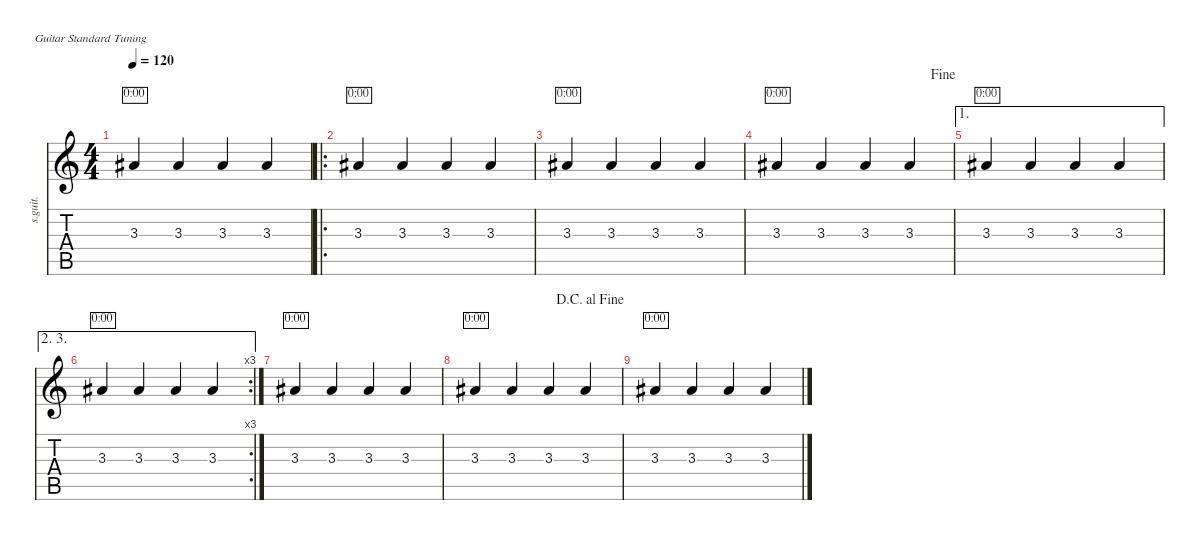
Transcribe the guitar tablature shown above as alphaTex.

\defaultSystemsLayout 4
\hideDynamics
\bracketExtendMode nobrackets
\track ("Steel Guitar" "s.guit.") {instrument acousticguitarsteel}
\staff {score tabs}
\tuning (E4 B3 G3 D3 A2 E2)
\ts (4 4)
\tempo 120
\clef g2
\ks c
3.3{acc #}.4{dy mf instrument acousticguitarsteel timer} 3.3{acc #}.4 3.3{acc #}.4 3.3{acc #}.4 |
\ro
3.3{acc #}.4{timer} 3.3{acc #}.4 3.3{acc #}.4 3.3{acc #}.4 |
3.3{acc #}.4{timer} 3.3{acc #}.4 3.3{acc #}.4 3.3{acc #}.4 |
\jump fine
3.3{acc #}.4{timer} 3.3{acc #}.4 3.3{acc #}.4 3.3{acc #}.4 |
\ae 1
3.3{acc #}.4{timer} 3.3{acc #}.4 3.3{acc #}.4 3.3{acc #}.4 |
\ae (2 3)
\rc 3
3.3{acc #}.4{timer} 3.3{acc #}.4 3.3{acc #}.4 3.3{acc #}.4 |
3.3{acc #}.4{timer} 3.3{acc #}.4 3.3{acc #}.4 3.3{acc #}.4 |
\jump dacapoalfine
3.3{acc #}.4{timer} 3.3{acc #}.4 3.3{acc #}.4 3.3{acc #}.4 |
3.3{acc #}.4{timer} 3.3{acc #}.4 3.3{acc #}.4 3.3{acc #}.4
